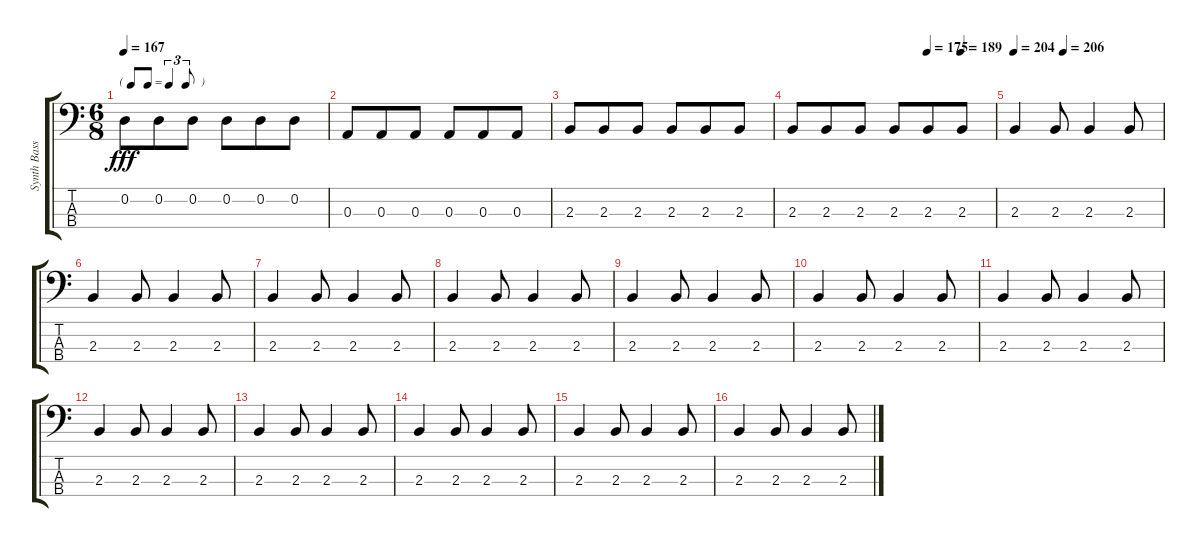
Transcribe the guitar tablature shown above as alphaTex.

\track ("Synth Bass 2 RC" "Synth Bass") {instrument synthbass2}
\staff {score tabs}
\tuning (G2 D2 A1 E1) {hide}
\ts (6 8)
\tf triplet8th
\tempo 167
\clef f4
\ks c
0.2.8{dy fff} 0.2.8 0.2.8 0.2.8 0.2.8 0.2.8 |
0.3.8 0.3.8 0.3.8 0.3.8 0.3.8 0.3.8 |
2.3.8 2.3.8 2.3.8 2.3.8 2.3.8 2.3.8 |
\tempo (175 0.6666666666666666)
\tempo (189 0.8333333333333334)
2.3.8 2.3.8 2.3.8 2.3.8 2.3.8 2.3.8 |
\tempo 204
\tempo (206 0.3333333333333333)
2.3.4{instrument synthbass2} 2.3.8 2.3.4 2.3.8 |
2.3.4 2.3.8 2.3.4 2.3.8 |
2.3.4 2.3.8 2.3.4 2.3.8 |
2.3.4 2.3.8 2.3.4 2.3.8 |
2.3.4 2.3.8 2.3.4 2.3.8 |
2.3.4 2.3.8 2.3.4 2.3.8 |
2.3.4 2.3.8 2.3.4 2.3.8 |
2.3.4 2.3.8 2.3.4 2.3.8 |
2.3.4 2.3.8 2.3.4 2.3.8 |
2.3.4 2.3.8 2.3.4 2.3.8 |
2.3.4 2.3.8 2.3.4 2.3.8 |
2.3.4 2.3.8 2.3.4 2.3.8
